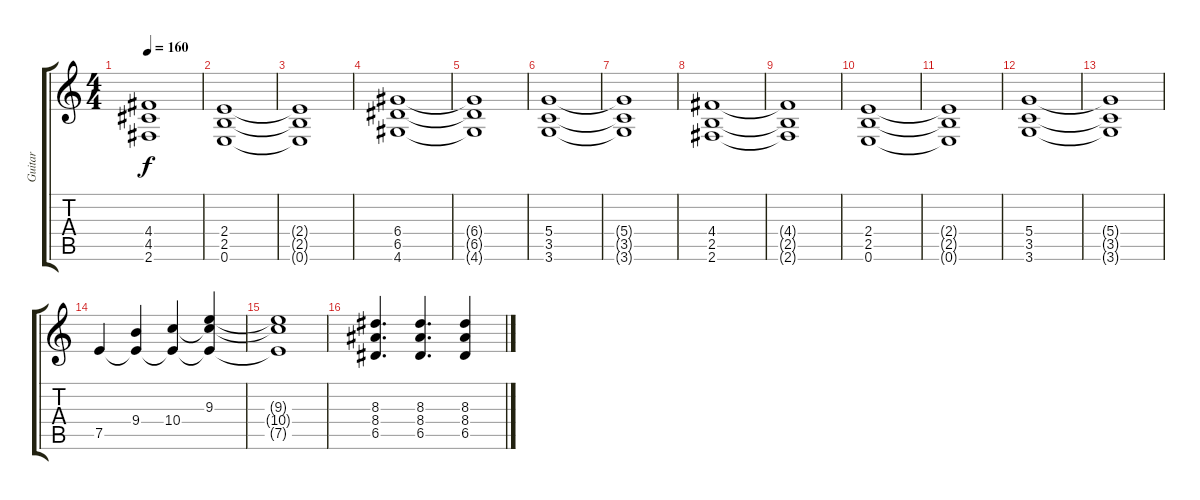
\track ("Guitar" "Guitar") {instrument distortionguitar}
\staff {score tabs}
\tuning (E4 B3 G3 D3 A2 E2) {hide}
\ts (4 4)
\tempo 160
\clef g2
\ks c
(4.4{t} 4.5{t} 2.6{t}).1{dy f} |
\section ("" "")
(2.4 2.5 0.6).1 |
(2.4{t} 2.5{t} 0.6{t}).1 |
(6.4 6.5 4.6).1 |
(6.4{t} 6.5{t} 4.6{t}).1 |
(5.4 3.5 3.6).1 |
(5.4{t} 3.5{t} 3.6{t}).1 |
(4.4 2.5 2.6).1 |
(4.4{t} 2.5{t} 2.6{t}).1 |
\section ("" "")
(2.4 2.5 0.6).1 |
(2.4{t} 2.5{t} 0.6{t}).1 |
(5.4 3.5 3.6).1 |
(5.4{t} 3.5{t} 3.6{t}).1 |
7.5.4 (9.4 7.5{t}).4 (10.4 7.5{t}).4 (9.3 10.4{t} 7.5{t}).4 |
(9.3{t} 10.4{t} 7.5{t}).1 |
(8.3 8.4 6.5).4{d} (8.3 8.4 6.5).4{d} (8.3 8.4 6.5).4
